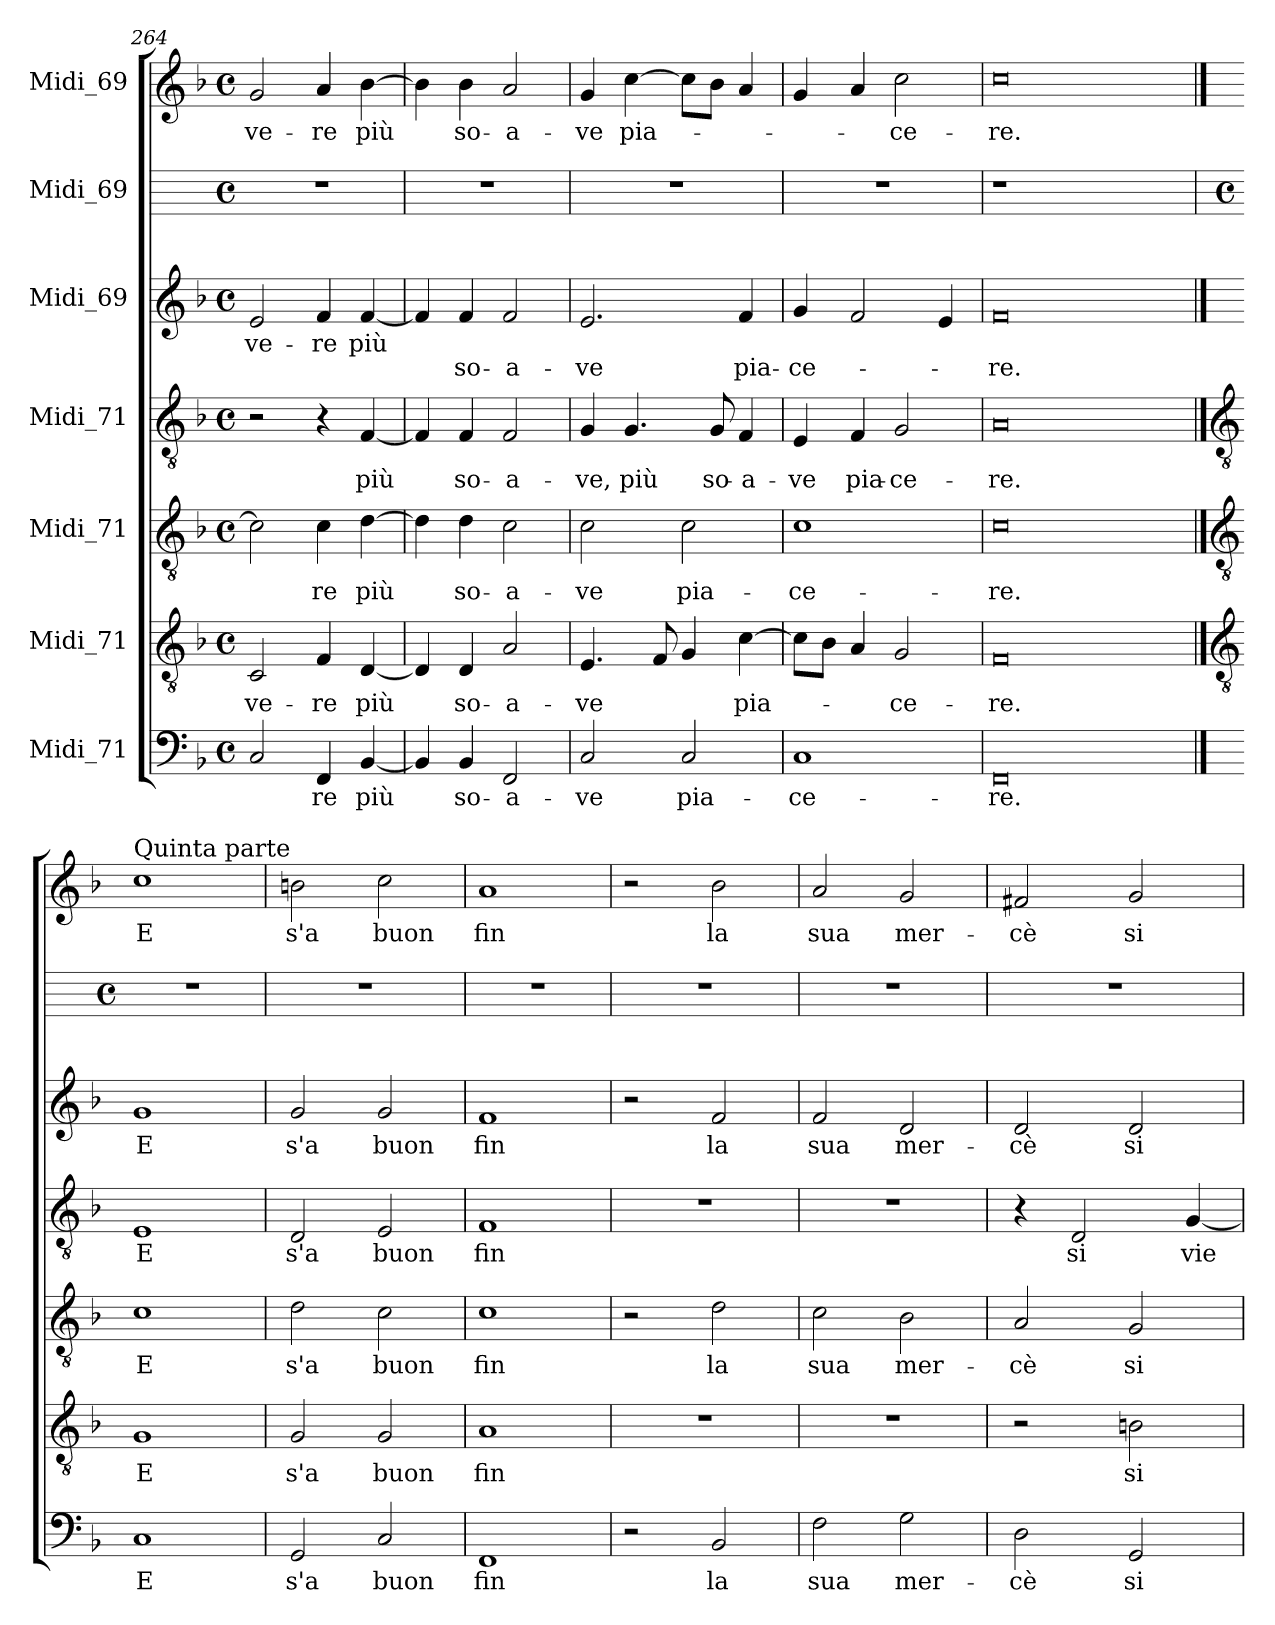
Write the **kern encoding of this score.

**kern	**text	**kern	**text	**kern	**text	**kern	**text	**kern	**text	**text	**kern	**kern	**text
*part7	*part7	*part6	*part6	*part5	*part5	*part4	*part4	*part3	*part3	*part3	*part2	*part1	*part1
*staff7	*staff7	*staff6	*staff6	*staff5	*staff5	*staff4	*staff4	*staff3	*staff3	*staff3	*staff2	*staff1	*staff1
*I"Midi_71	*	*I"Midi_71	*	*I"Midi_71	*	*I"Midi_71	*	*I"Midi_69	*	*	*I"Midi_69	*I"Midi_69	*
!!LO:LB:g=z
*clefF4	*	*clefGv2	*	*clefGv2	*	*clefGv2	*	*clefG2	*	*	*	*clefG2	*
*k[b-]	*	*k[b-]	*	*k[b-]	*	*k[b-]	*	*k[b-]	*	*	*	*k[b-]	*
*F:	*	*F:	*	*F:	*	*F:	*	*F:	*	*	*	*F:	*
*M4/4	*	*M4/4	*	*M4/4	*	*M4/4	*	*M4/4	*	*	*M4/4	*M4/4	*
*met(c)	*	*met(c)	*	*met(c)	*	*met(c)	*	*met(c)	*	*	*met(c)	*met(c)	*
=264	=264	=264	=264	=264	=264	=264	=264	=264	=264	=264	=264	=264	=264
!	!	!	!LO:LY:b	!	!	!	!	!	!LO:LY:b	!	!	!	!LO:LY:b
2C	.	2C	-ve-	2c]	.	2r	.	2e	-ve-	.	1r	2g	-ve-
!	!LO:LY:b	!	!LO:LY:b	!	!LO:LY:b	!	!	!	!LO:LY:b	!	!	!	!LO:LY:b
4FF	-re	4F	-re	4c	-re	4r	.	4f	-re	.	.	4a	-re
!	!LO:LY:b	!	!LO:LY:b	!	!LO:LY:b	!	!LO:LY:b	!	!LO:LY:b	!	!	!	!LO:LY:b
[4BB-	più	[4D	più	[4d	più	[4F	più	[4f	più	.	.	[4b-	più
=265	=265	=265	=265	=265	=265	=265	=265	=265	=265	=265	=265	=265	=265
4BB-]	.	4D]	.	4d]	.	4F]	.	4f]	.	.	1r	4b-]	.
!	!LO:LY:b	!	!LO:LY:b	!	!LO:LY:b	!	!LO:LY:b	!	!	!LO:LY:b	!	!	!LO:LY:b
4BB-	so-	4D	so-	4d	so-	4F	so-	4f	.	so-	.	4b-	so-
!	!LO:LY:b	!	!LO:LY:b	!	!LO:LY:b	!	!LO:LY:b	!	!	!LO:LY:b	!	!	!LO:LY:b
2FF	-a-	2A	-a-	2c	-a-	2F	-a-	2f	.	-a-	.	2a	-a-
=266	=266	=266	=266	=266	=266	=266	=266	=266	=266	=266	=266	=266	=266
!	!LO:LY:b	!	!LO:LY:b	!	!LO:LY:b	!	!LO:LY:b	!	!	!LO:LY:b	!	!	!LO:LY:b
2C	-ve	4.E	-ve	2c	-ve	4G	-ve,	2.e	.	-ve	1r	4g	-ve
!	!	!	!	!	!	!	!LO:LY:b	!	!	!	!	!	!LO:LY:b
.	.	.	.	.	.	4.G	più	.	.	.	.	[4cc	pia-
.	.	8F	.	.	.	.	.	.	.	.	.	.	.
!	!LO:LY:b	!	!	!	!LO:LY:b	!	!	!	!	!	!	!	!
2C	pia-	4G	.	2c	pia-	.	.	.	.	.	.	8ccL]	.
!	!	!	!	!	!	!	!LO:LY:b	!	!	!	!	!	!
.	.	.	.	.	.	8G	so-	.	.	.	.	8b-J	.
!	!	!	!LO:LY:b	!	!	!	!LO:LY:b	!	!	!LO:LY:b	!	!	!
.	.	[4c	pia-	.	.	4F	-a-	4f	.	pia-	.	4a	.
=267	=267	=267	=267	=267	=267	=267	=267	=267	=267	=267	=267	=267	=267
!	!LO:LY:b	!	!	!	!LO:LY:b	!	!LO:LY:b	!	!	!LO:LY:b	!	!	!
1C	-ce-	8cL]	.	1c	-ce-	4E	-ve	4g	.	-ce-	1r	4g	.
.	.	8B-J	.	.	.	.	.	.	.	.	.	.	.
!	!	!	!	!	!	!	!LO:LY:b	!	!	!	!	!	!
.	.	4A	.	.	.	4F	pia-	2f	.	.	.	4a	.
!	!	!	!LO:LY:b	!	!	!	!LO:LY:b	!	!	!	!	!	!LO:LY:b
.	.	2G	-ce-	.	.	2G	-ce-	.	.	.	.	2cc	-ce-
.	.	.	.	.	.	.	.	4e	.	.	.	.	.
=268	=268	=268	=268	=268	=268	=268	=268	=268	=268	=268	=268	=268	=268
!	!LO:LY:b	!	!LO:LY:b	!	!LO:LY:b	!	!LO:LY:b	!	!	!LO:LY:b	!	!	!LO:LY:b
0FF	-re.	0F	-re.	0c	-re.	0A	-re.	0f	.	-re.	1r	0cc	-re.
.	.	.	.	.	.	.	.	.	.	.	1ryy	.	.
!!LO:LB:g=z
==269	==269	==269	==269	==269	==269	==269	==269	==269	==269	==269	=269	==269	==269
*	*	*clefGv2	*	*clefGv2	*	*clefGv2	*	*	*	*	*	*	*
*	*	*	*	*	*	*	*	*	*	*	*M4/4	*	*
*	*	*	*	*	*	*	*	*	*	*	*met(c)	*	*
!	!	!	!	!	!	!	!	!	!	!	!	!LO:TX:a:t=Quinta parte	!
!	!LO:LY:b	!	!LO:LY:b	!	!LO:LY:b	!	!LO:LY:b	!	!LO:LY:b	!	!	!	!LO:LY:b
1C	E	1G	E	1c	E	1E	E	1g	E	.	1r	1cc	E
=270	=270	=270	=270	=270	=270	=270	=270	=270	=270	=270	=270	=270	=270
!	!LO:LY:b	!	!LO:LY:b	!	!LO:LY:b	!	!LO:LY:b	!	!LO:LY:b	!	!	!	!LO:LY:b
2GG	s'a	2G	s'a	2d	s'a	2D	s'a	2g	s'a	.	1r	2bn	s'a
!	!LO:LY:b	!	!LO:LY:b	!	!LO:LY:b	!	!LO:LY:b	!	!LO:LY:b	!	!	!	!LO:LY:b
2C	buon	2G	buon	2c	buon	2E	buon	2g	buon	.	.	2cc	buon
=271	=271	=271	=271	=271	=271	=271	=271	=271	=271	=271	=271	=271	=271
!	!LO:LY:b	!	!LO:LY:b	!	!LO:LY:b	!	!LO:LY:b	!	!LO:LY:b	!	!	!	!LO:LY:b
1FF	fin	1A	fin	1c	fin	1F	fin	1f	fin	.	1r	1a	fin
=272	=272	=272	=272	=272	=272	=272	=272	=272	=272	=272	=272	=272	=272
2r	.	1r	.	2r	.	1r	.	2r	.	.	1r	2r	.
!	!LO:LY:b	!	!	!	!LO:LY:b	!	!	!	!LO:LY:b	!	!	!	!LO:LY:b
2BB-	la	.	.	2d	la	.	.	2f	la	.	.	2b-	la
=273	=273	=273	=273	=273	=273	=273	=273	=273	=273	=273	=273	=273	=273
!	!LO:LY:b	!	!	!	!LO:LY:b	!	!	!	!LO:LY:b	!	!	!	!LO:LY:b
2F	sua	1r	.	2c	sua	1r	.	2f	sua	.	1r	2a	sua
!	!LO:LY:b	!	!	!	!LO:LY:b	!	!	!	!LO:LY:b	!	!	!	!LO:LY:b
2G	mer-	.	.	2B-	mer-	.	.	2d	mer-	.	.	2g	mer-
=274	=274	=274	=274	=274	=274	=274	=274	=274	=274	=274	=274	=274	=274
!	!LO:LY:b	!	!	!	!LO:LY:b	!	!	!	!LO:LY:b	!	!	!	!LO:LY:b
2D	-cè	2r	.	2A	-cè	4r	.	2d	-cè	.	1r	2f#X	-cè
!	!	!	!	!	!	!	!LO:LY:b	!	!	!	!	!	!
.	.	.	.	.	.	2D	si	.	.	.	.	.	.
!	!LO:LY:b	!	!LO:LY:b	!	!LO:LY:b	!	!	!	!LO:LY:b	!	!	!	!LO:LY:b
2GG	si	2Bn	si	2G	si	.	.	2d	si	.	.	2g	si
!	!	!	!	!	!	!	!LO:LY:b	!	!	!	!	!	!
.	.	.	.	.	.	[4G	vie-	.	.	.	.	.	.
=	=	=	=	=	=	=	=	=	=	=	=	=	=
*-	*-	*-	*-	*-	*-	*-	*-	*-	*-	*-	*-	*-	*-
